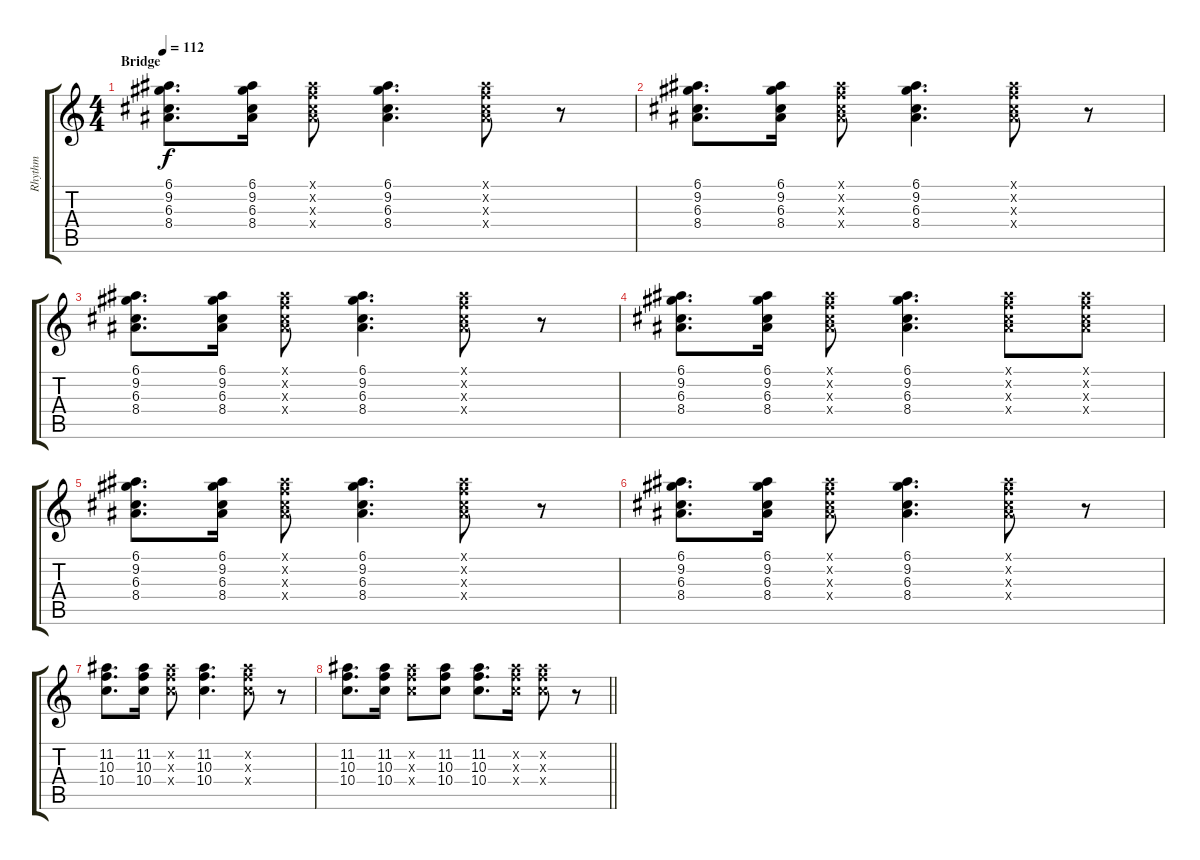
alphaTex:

\track ("Rhythm" "Rhythm") {instrument electricguitarclean}
\staff {score tabs}
\tuning (E4 B3 G3 D3 A2 E2) {hide}
\ts (4 4)
\section ("" "Bridge")
\tempo 112
\clef g2
\ks c
(6.1 9.2 6.3 8.4).8{d dy f} (6.1 9.2 6.3 8.4).16 (6.1{x} 6.2{x} 6.3{x} 8.4{x}).8 (6.1 9.2 6.3 8.4).4{d} (6.1{x} 6.2{x} 6.3{x} 8.4{x}).8 r.8 |
(6.1 9.2 6.3 8.4).8{d} (6.1 9.2 6.3 8.4).16 (6.1{x} 6.2{x} 6.3{x} 8.4{x}).8 (6.1 9.2 6.3 8.4).4{d} (6.1{x} 6.2{x} 6.3{x} 8.4{x}).8 r.8 |
(6.1 9.2 6.3 8.4).8{d} (6.1 9.2 6.3 8.4).16 (6.1{x} 6.2{x} 6.3{x} 8.4{x}).8 (6.1 9.2 6.3 8.4).4{d} (6.1{x} 6.2{x} 6.3{x} 8.4{x}).8 r.8 |
(6.1 9.2 6.3 8.4).8{d} (6.1 9.2 6.3 8.4).16 (6.1{x} 6.2{x} 6.3{x} 8.4{x}).8 (6.1 9.2 6.3 8.4).4{d} (6.1{x} 6.2{x} 6.3{x} 8.4{x}).8 (6.1{x} 6.2{x} 6.3{x} 8.4{x}).8 |
(6.1 9.2 6.3 8.4).8{d} (6.1 9.2 6.3 8.4).16 (6.1{x} 6.2{x} 6.3{x} 8.4{x}).8 (6.1 9.2 6.3 8.4).4{d} (6.1{x} 6.2{x} 6.3{x} 8.4{x}).8 r.8 |
(6.1 9.2 6.3 8.4).8{d} (6.1 9.2 6.3 8.4).16 (6.1{x} 6.2{x} 6.3{x} 8.4{x}).8 (6.1 9.2 6.3 8.4).4{d} (6.1{x} 6.2{x} 6.3{x} 8.4{x}).8 r.8 |
(11.2 10.3 10.4).8{d} (11.2 10.3 10.4).16 (11.2{x} 10.3{x} 10.4{x}).8 (11.2 10.3 10.4).4{d} (11.2{x} 10.3{x} 10.4{x}).8 r.8 |
\barLineRight lightlight
(11.2 10.3 10.4).8{d} (11.2 10.3 10.4).16 (11.2{x} 10.3{x} 10.4{x}).8 (11.2 10.3 10.4).8 (11.2 10.3 10.4).8{d} (11.2{x} 10.3{x} 10.4{x}).16 (11.2{x} 10.3{x} 10.4{x}).8 r.8
